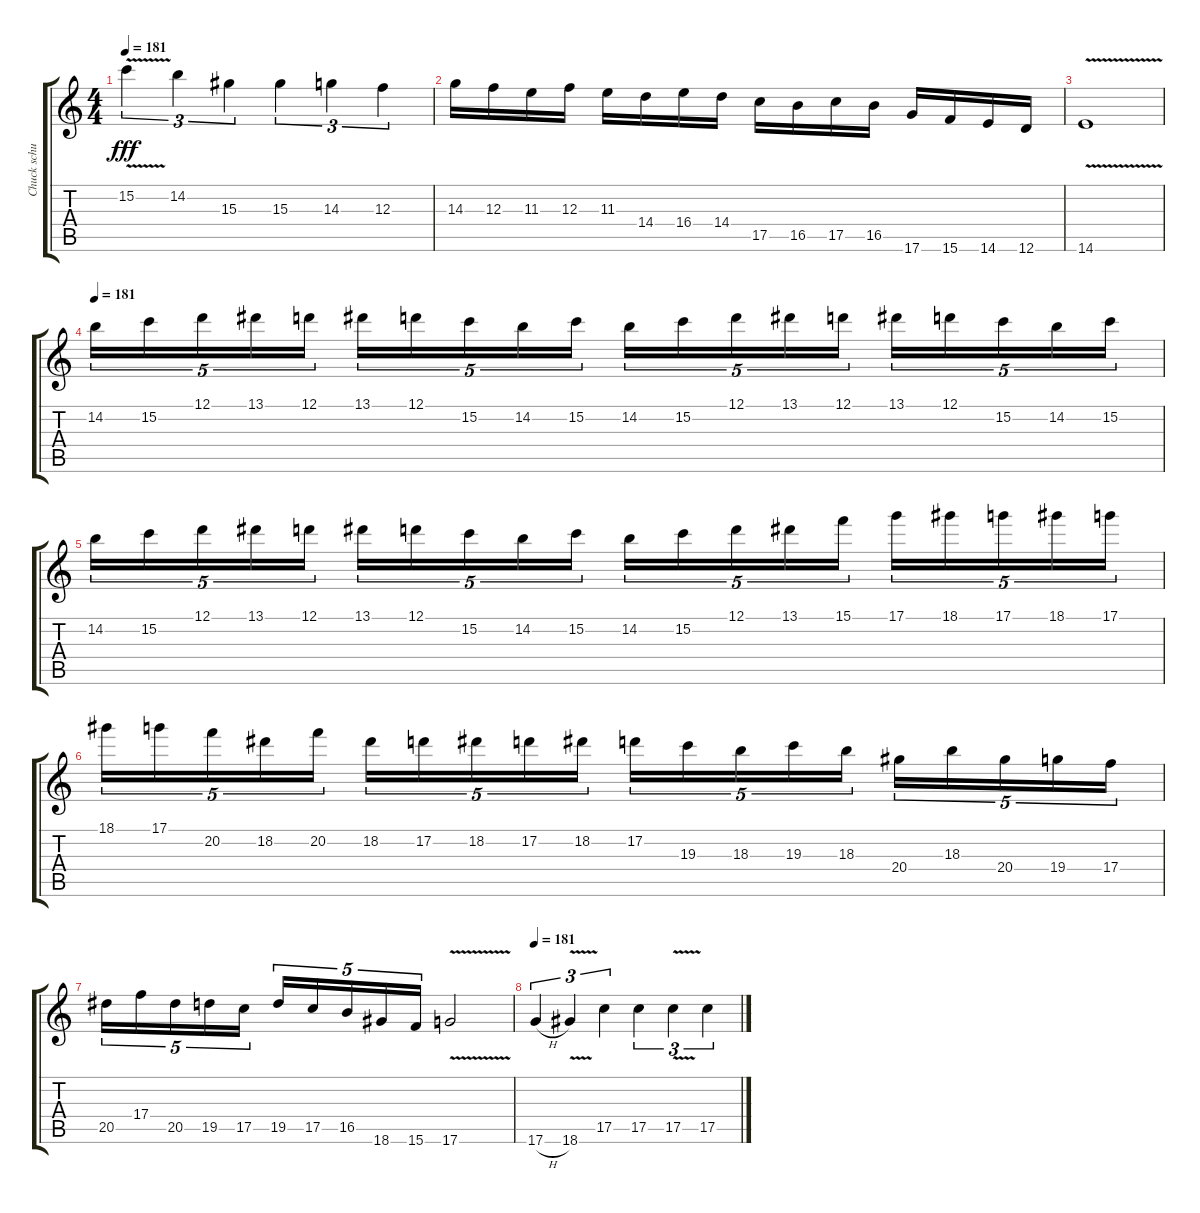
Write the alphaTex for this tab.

\track ("Chuck schuldiner" "Chuck schu") {instrument distortionguitar}
\staff {score tabs}
\tuning (D4 A3 F3 C3 G2 D2) {hide}
\ts (4 4)
\tempo 181
\clef g2
\ks c
15.2{v}.4{tu (3 2) dy fff} 14.2.4{tu (3 2)} 15.3.4{tu (3 2)} 15.3.4{tu (3 2)} 14.3.4{tu (3 2)} 12.3.4{tu (3 2)} |
14.3.16{volume 13} 12.3.16 11.3.16 12.3.16 11.3.16 14.4.16 16.4.16 14.4.16 17.5.16 16.5.16 17.5.16 16.5.16 17.6.16 15.6.16 14.6.16 12.6.16 |
14.6{v}.1 |
\tempo 181
14.2.16{tu (5 4)} 15.2.16{tu (5 4)} 12.1.16{tu (5 4)} 13.1.16{tu (5 4)} 12.1.16{tu (5 4)} 13.1.16{tu (5 4)} 12.1.16{tu (5 4)} 15.2.16{tu (5 4)} 14.2.16{tu (5 4)} 15.2.16{tu (5 4)} 14.2.16{tu (5 4)} 15.2.16{tu (5 4)} 12.1.16{tu (5 4)} 13.1.16{tu (5 4)} 12.1.16{tu (5 4)} 13.1.16{tu (5 4)} 12.1.16{tu (5 4)} 15.2.16{tu (5 4)} 14.2.16{tu (5 4)} 15.2.16{tu (5 4)} |
14.2.16{tu (5 4)} 15.2.16{tu (5 4)} 12.1.16{tu (5 4)} 13.1.16{tu (5 4)} 12.1.16{tu (5 4)} 13.1.16{tu (5 4)} 12.1.16{tu (5 4)} 15.2.16{tu (5 4)} 14.2.16{tu (5 4)} 15.2.16{tu (5 4)} 14.2.16{tu (5 4)} 15.2.16{tu (5 4)} 12.1.16{tu (5 4)} 13.1.16{tu (5 4)} 15.1.16{tu (5 4)} 17.1.16{tu (5 4)} 18.1.16{tu (5 4)} 17.1.16{tu (5 4)} 18.1.16{tu (5 4)} 17.1.16{tu (5 4)} |
18.1.16{tu (5 4)} 17.1.16{tu (5 4)} 20.2.16{tu (5 4)} 18.2.16{tu (5 4)} 20.2.16{tu (5 4)} 18.2.16{tu (5 4)} 17.2.16{tu (5 4)} 18.2.16{tu (5 4)} 17.2.16{tu (5 4)} 18.2.16{tu (5 4)} 17.2.16{tu (5 4)} 19.3.16{tu (5 4)} 18.3.16{tu (5 4)} 19.3.16{tu (5 4)} 18.3.16{tu (5 4)} 20.4.16{tu (5 4)} 18.3.16{tu (5 4)} 20.4.16{tu (5 4)} 19.4.16{tu (5 4)} 17.4.16{tu (5 4)} |
20.5.16{tu (5 4)} 17.4.16{tu (5 4)} 20.5.16{tu (5 4)} 19.5.16{tu (5 4)} 17.5.16{tu (5 4)} 19.5.16{tu (5 4)} 17.5.16{tu (5 4)} 16.5.16{tu (5 4)} 18.6.16{tu (5 4)} 15.6.16{tu (5 4)} 17.6{v}.2 |
\tempo 181
17.6{h}.4{tu (3 2)} 18.6{v}.4{tu (3 2)} 17.5.4{tu (3 2)} 17.5.4{tu (3 2)} 17.5{v}.4{tu (3 2)} 17.5.4{tu (3 2)}
